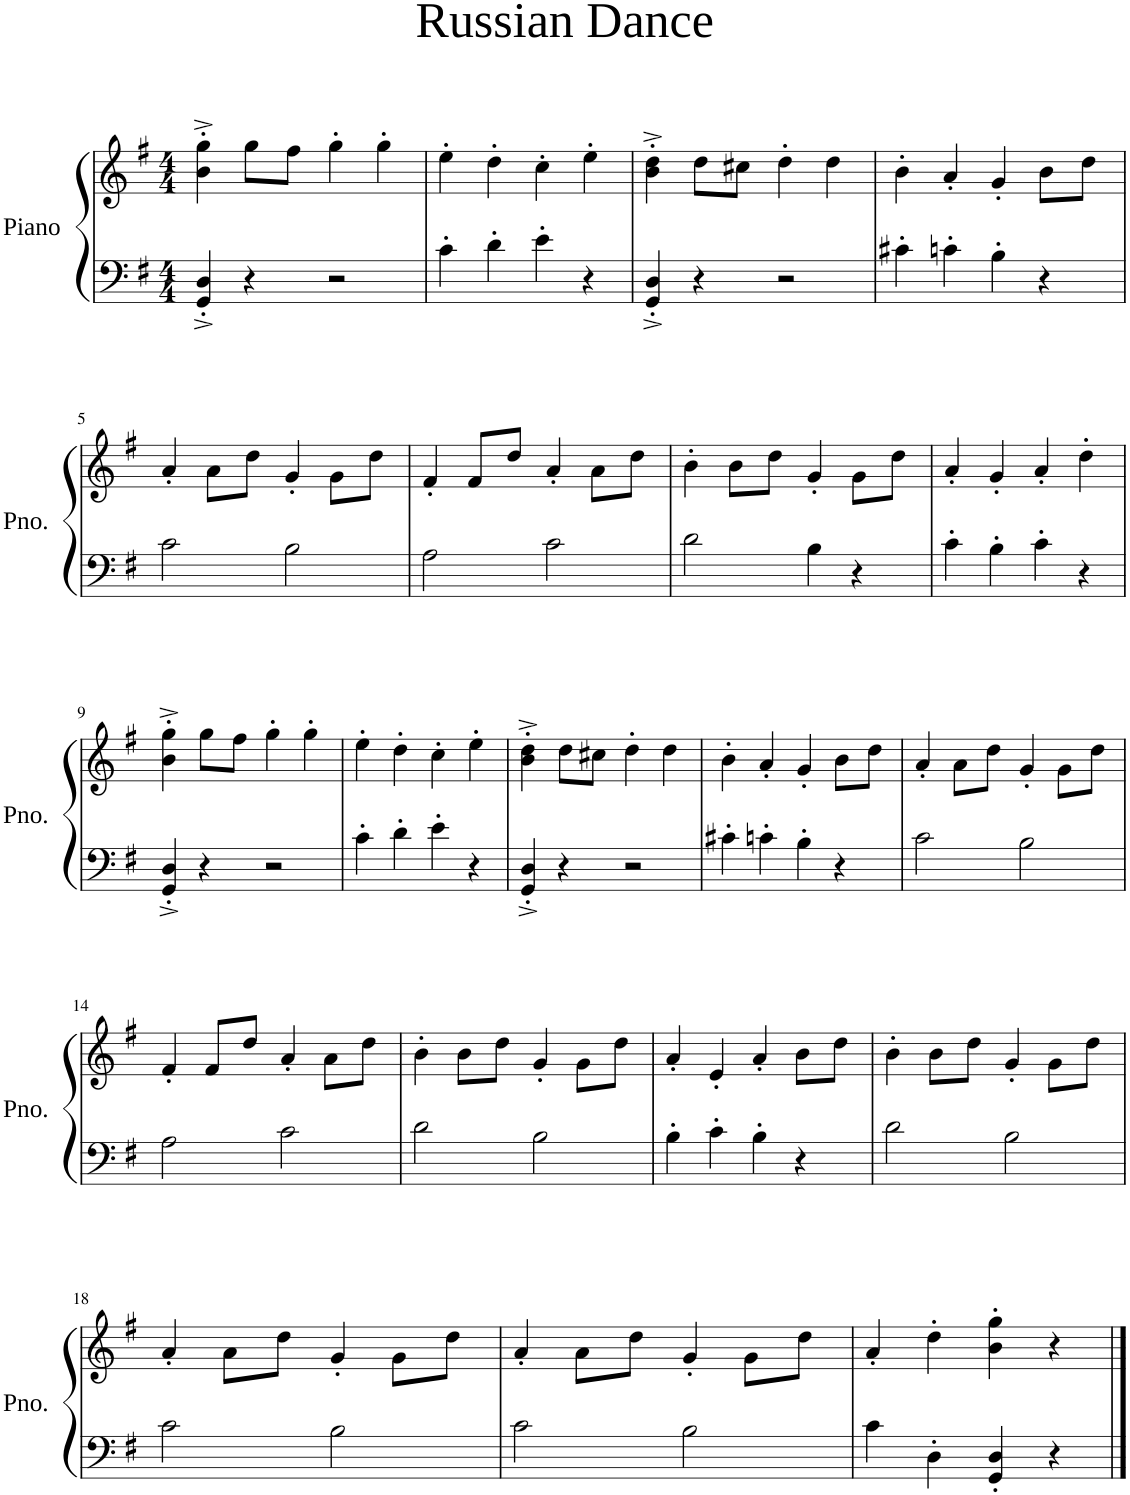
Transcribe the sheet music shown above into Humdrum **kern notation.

**kern	**kern
*part1	*part1
*staff2	*staff1
*I"Piano	*
*I'Pno.	*
*clefF4	*clefG2
*k[f#]	*k[f#]
*M4/4	*M4/4
=1	=1
4GG/'^ 4D/'^	4b\'^ 4gg\'^
4r	8gg\L
.	8ff#\J
2r	4gg'\
.	4gg'\
=2	=2
4c'\	4ee'\
4d'\	4dd'\
4e'\	4cc'\
4r	4ee'\
=3	=3
4GG/'^ 4D/'^	4b\'^ 4dd\'^
4r	8dd\L
.	8cc#X\J
2r	4dd'\
.	4dd\
=4	=4
4c#X'\	4b'\
4cn'\	4a'/
4B'\	4g'/
4r	8b\L
.	8dd\J
!!LO:LB:g=z
=5	=5
2c\	4a'/
.	8a\L
.	8dd\J
2B\	4g'/
.	8g\L
.	8dd\J
=6	=6
2A\	4f#'/
.	8f#/L
.	8dd/J
2c\	4a'/
.	8a\L
.	8dd\J
=7	=7
2d\	4b'\
.	8b\L
.	8dd\J
4B\	4g'/
4r	8g\L
.	8dd\J
=8	=8
4c'\	4a'/
4B'\	4g'/
4c'\	4a'/
4r	4dd'\
!!LO:LB:g=z
=9	=9
4GG/'^ 4D/'^	4b\'^ 4gg\'^
4r	8gg\L
.	8ff#\J
2r	4gg'\
.	4gg'\
=10	=10
4c'\	4ee'\
4d'\	4dd'\
4e'\	4cc'\
4r	4ee'\
=11	=11
4GG/'^ 4D/'^	4b\'^ 4dd\'^
4r	8dd\L
.	8cc#X\J
2r	4dd'\
.	4dd\
=12	=12
4c#X'\	4b'\
4cn'\	4a'/
4B'\	4g'/
4r	8b\L
.	8dd\J
=13	=13
2c\	4a'/
.	8a\L
.	8dd\J
2B\	4g'/
.	8g\L
.	8dd\J
!!LO:LB:g=z
=14	=14
2A\	4f#'/
.	8f#/L
.	8dd/J
2c\	4a'/
.	8a\L
.	8dd\J
=15	=15
2d\	4b'\
.	8b\L
.	8dd\J
2B\	4g'/
.	8g\L
.	8dd\J
=16	=16
4B'\	4a'/
4c'\	4e'/
4B'\	4a'/
4r	8b\L
.	8dd\J
=17	=17
2d\	4b'\
.	8b\L
.	8dd\J
2B\	4g'/
.	8g\L
.	8dd\J
!!LO:LB:g=z
=18	=18
2c\	4a'/
.	8a\L
.	8dd\J
2B\	4g'/
.	8g\L
.	8dd\J
=19	=19
2c\	4a'/
.	8a\L
.	8dd\J
2B\	4g'/
.	8g\L
.	8dd\J
=20	=20
4c\	4a'/
4D'\	4dd'\
4GG/' 4D/'	4b\' 4gg\'
4r	4r
==	==
*-	*-
